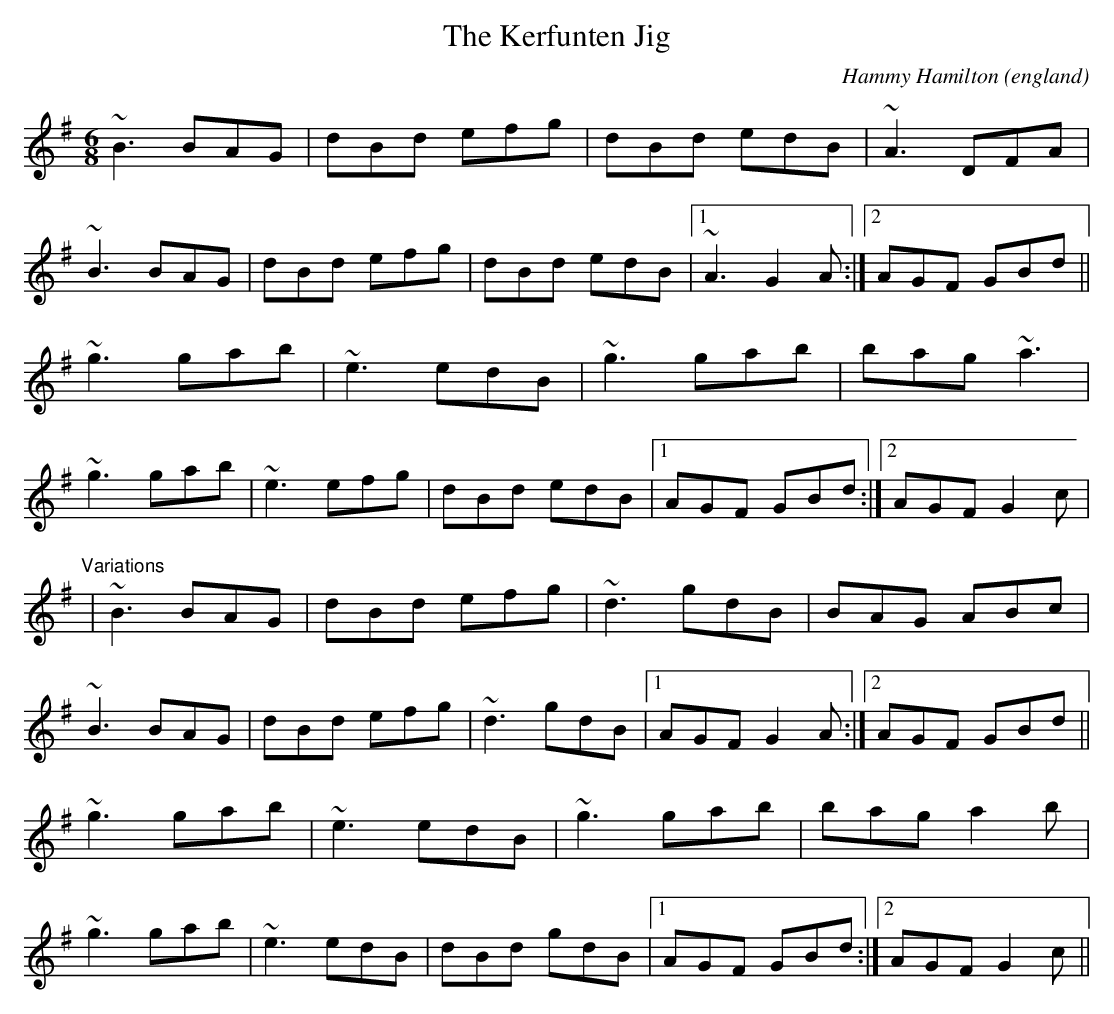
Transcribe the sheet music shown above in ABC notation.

X:1
T:Kerfunten Jig, The
O:england
C:Hammy Hamilton
M:6/8
L:1/8
K:G
~B3 BAG|dBd efg|dBd edB|~A3 DFA|
~B3 BAG|dBd efg|dBd edB|1 ~A3 G2A:|2 AGF GBd||
~g3 gab|~e3 edB|~g3 gab|bag ~a3|
~g3 gab|~e3 efg|dBd edB|1 AGF GBd:|2 AGF G2c|
"Variations"
|~B3 BAG|dBd efg|~d3 gdB|BAG ABc|
~B3 BAG|dBd efg|~d3 gdB|1 AGF G2A:|2 AGF GBd||
~g3 gab|~e3 edB|~g3 gab|bag a2b|
~g3 gab|~e3 edB|dBd gdB|1 AGF GBd:|2 AGF G2c||
